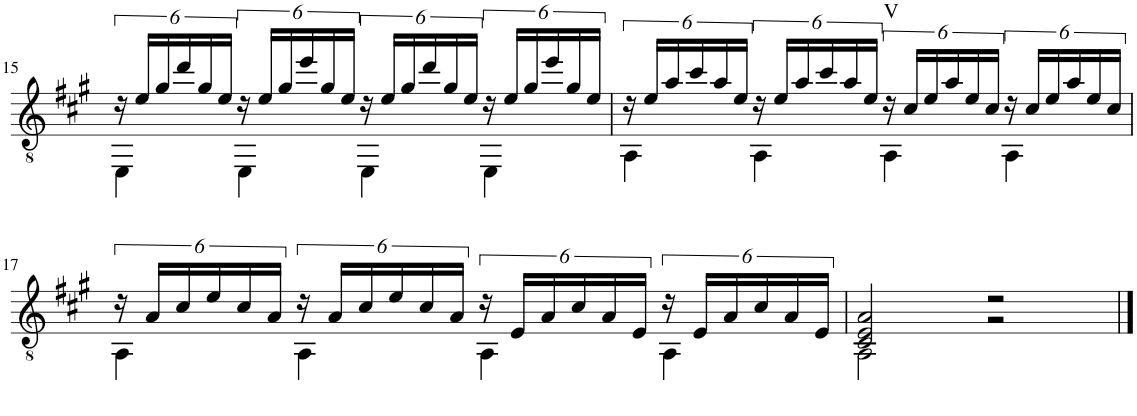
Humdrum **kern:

**kern
*part1
*staff1
*I"Guitar
*I'Guit.
!!LO:PB:g=z
*clefGv2
*k[f#c#g#]
*M4/4
*met(c)
=15
*^
24r	4EE\
24e/LL	.
24g#/	.
24dd/	.
24g#/	.
24e/JJ	.
24r	4EE\
24e/LL	.
24g#/	.
24ee/	.
24g#/	.
24e/JJ	.
24r	4EE\
24e/LL	.
24g#/	.
24dd/	.
24g#/	.
24e/JJ	.
24r	4EE\
24e/LL	.
24g#/	.
24ee/	.
24g#/	.
24e/JJ	.
=16	=16
24r	4AA\
24e/LL	.
24a/	.
24cc#/	.
24a/	.
24e/JJ	.
24r	4AA\
24e/LL	.
24a/	.
24cc#/	.
24a/	.
24e/JJ	.
!LO:TX:a:t=V	!
24r	4AA\
24c#/LL	.
24e/	.
24a/	.
24e/	.
24c#/JJ	.
24r	4AA\
24c#/LL	.
24e/	.
24a/	.
24e/	.
24c#/JJ	.
!!LO:LB:g=z	!!
=17	=17
24r	4AA\
24A/LL	.
24c#/	.
24e/	.
24c#/	.
24A/JJ	.
24r	4AA\
24A/LL	.
24c#/	.
24e/	.
24c#/	.
24A/JJ	.
24r	4AA\
24E/LL	.
24A/	.
24c#/	.
24A/	.
24E/JJ	.
24r	4AA\
24E/LL	.
24A/	.
24c#/	.
24A/	.
24E/JJ	.
=18	=18
2C#/ 2E/ 2A/	2AA\
2r	2r
*v	*v
==
*-
